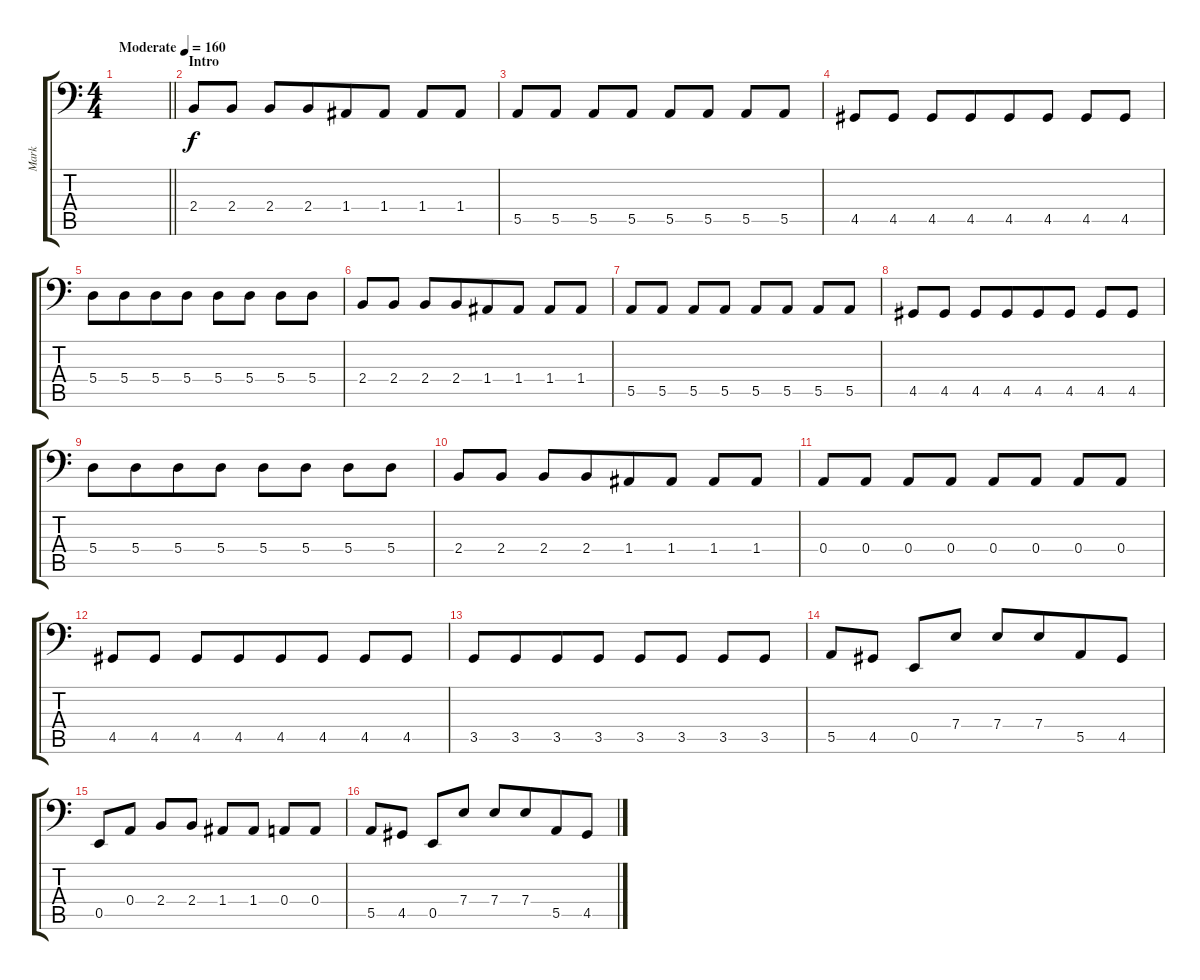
\track ("Mark" "Mark") {instrument electricbassfinger}
\staff {score tabs}
\tuning (C3 G2 D2 A1 E1 B0) {hide}
\ts (4 4)
\tempo (160 "Moderate")
\clef f4
\barLineRight lightlight
\ks c
|
\section ("" "Intro")
2.4.8 2.4.8 2.4.8 2.4.8{beam merge} 1.4.8 1.4.8 1.4.8 1.4.8 |
5.5.8 5.5.8 5.5.8 5.5.8 5.5.8{beam merge} 5.5.8 5.5.8{beam merge} 5.5.8 |
4.5.8 4.5.8 4.5.8 4.5.8{beam merge} 4.5.8 4.5.8 4.5.8 4.5.8 |
5.4.8{beam merge} 5.4.8{beam merge} 5.4.8{beam merge} 5.4.8 5.4.8 5.4.8 5.4.8{beam merge} 5.4.8 |
2.4.8 2.4.8 2.4.8 2.4.8{beam merge} 1.4.8 1.4.8 1.4.8 1.4.8 |
5.5.8 5.5.8 5.5.8 5.5.8 5.5.8{beam merge} 5.5.8 5.5.8{beam merge} 5.5.8 |
4.5.8 4.5.8 4.5.8 4.5.8{beam merge} 4.5.8 4.5.8 4.5.8 4.5.8 |
5.4.8{beam merge} 5.4.8{beam merge} 5.4.8{beam merge} 5.4.8 5.4.8 5.4.8 5.4.8{beam merge} 5.4.8 |
2.4.8 2.4.8 2.4.8 2.4.8{beam merge} 1.4.8 1.4.8 1.4.8 1.4.8 |
0.4.8 0.4.8 0.4.8 0.4.8 0.4.8{beam merge} 0.4.8 0.4.8{beam merge} 0.4.8 |
4.5.8 4.5.8 4.5.8 4.5.8{beam merge} 4.5.8 4.5.8 4.5.8 4.5.8 |
3.5.8{beam merge} 3.5.8{beam merge} 3.5.8{beam merge} 3.5.8 3.5.8 3.5.8 3.5.8{beam merge} 3.5.8 |
5.5.8 4.5.8 0.5.8 7.4.8 7.4.8 7.4.8{beam merge} 5.5.8 4.5.8 |
0.5.8 0.4.8 2.4.8 2.4.8 1.4.8 1.4.8 0.4.8{beam merge} 0.4.8 |
5.5.8 4.5.8 0.5.8 7.4.8 7.4.8 7.4.8{beam merge} 5.5.8 4.5.8
